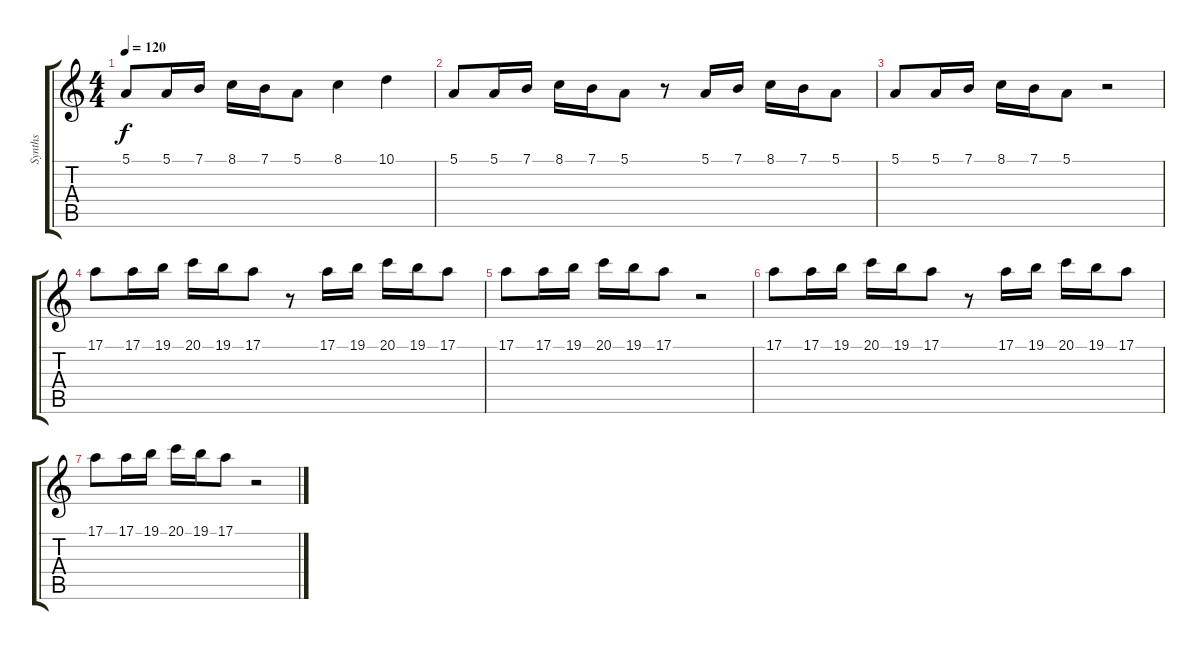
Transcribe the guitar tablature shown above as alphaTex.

\track ("Synths" "Synths") {instrument cello}
\staff {score tabs}
\tuning (E4 B3 G3 D3 A2 E2) {hide}
\ts (4 4)
\tempo 120
\clef g2
\ks c
5.1.8{dy f} 5.1.16 7.1.16 8.1.16 7.1.16 5.1.8 8.1.4 10.1.4 |
5.1.8 5.1.16 7.1.16 8.1.16 7.1.16 5.1.8 r.8 5.1.16 7.1.16 8.1.16 7.1.16 5.1.8 |
5.1.8 5.1.16 7.1.16 8.1.16 7.1.16 5.1.8 r.2 |
17.1.8 17.1.16 19.1.16 20.1.16 19.1.16 17.1.8 r.8 17.1.16 19.1.16 20.1.16 19.1.16 17.1.8 |
17.1.8 17.1.16 19.1.16 20.1.16 19.1.16 17.1.8 r.2 |
17.1.8 17.1.16 19.1.16 20.1.16 19.1.16 17.1.8 r.8 17.1.16 19.1.16 20.1.16 19.1.16 17.1.8 |
17.1.8 17.1.16 19.1.16 20.1.16 19.1.16 17.1.8 r.2
